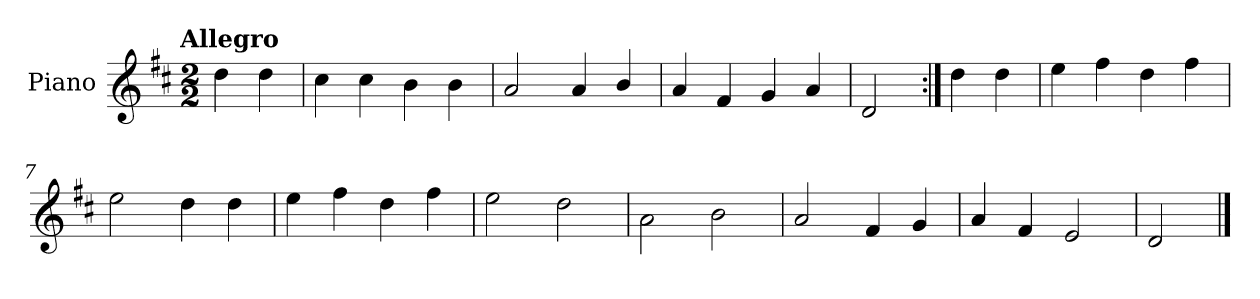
**kern
*part1
*staff1
*I"Piano
*I'Pno.
*clefG2
*k[f#c#]
!!LO:TX:omd:t=Allegro
*M2/2
*MM144
=
4dd\
4dd\
=1
4cc#\
4cc#\
4b\
4b\
=2
2a/
4a/
4b/
=3
4a/
4f#/
4g/
4a/
=4
2d/
=5:|!
4dd\
4dd\
=6
4ee\
4ff#\
4dd\
4ff#\
!!LO:LB:g=z
=7
2ee\
4dd\
4dd\
=8
4ee\
4ff#\
4dd\
4ff#\
=9
2ee\
2dd\
=10
2a\
2b\
=11
2a/
4f#/
4g/
=12
4a/
4f#/
2e/
=13
2d/
==
*-
